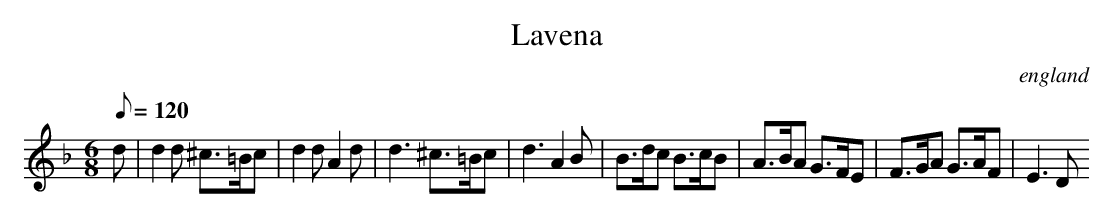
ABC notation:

X:1
T:Lavena
O:england
M:6/8
L:1/8
Q:120
K:DAeol
d|d2d ^c>=Bc|d2d A2d|d3 ^c>=Bc|d3 A2B|B>dc B>cB|A>BA G>FE|F>GA G>AF|E3 D
2||
